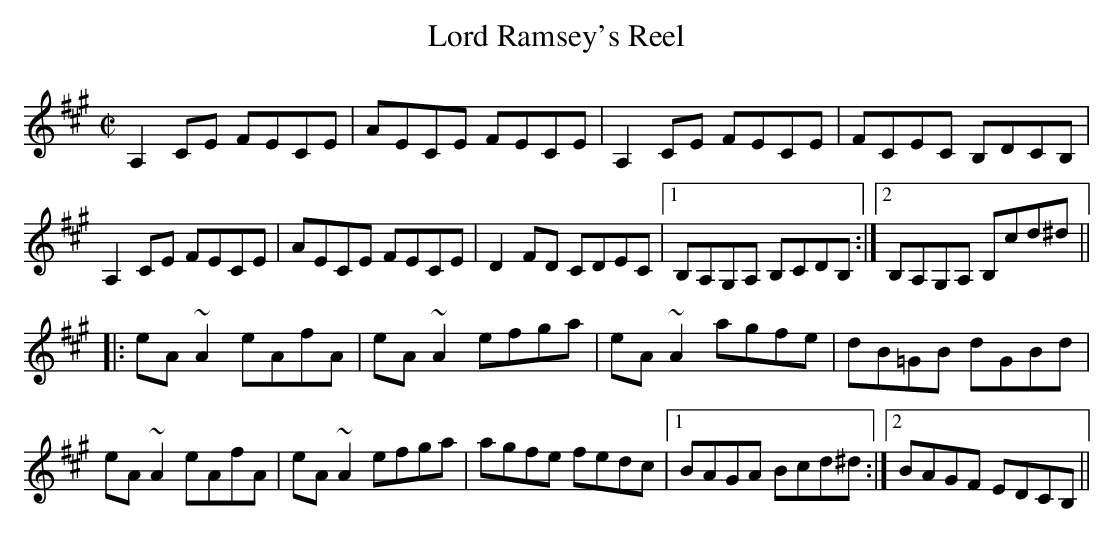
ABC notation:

X:1
T:Lord Ramsey's Reel
M:C|
K:A
A,2CE FECE|AECE FECE|A,2CE FECE|FCEC B,DCB,|
A,2CE FECE|AECE FECE|D2FD CDEC|1 B,A,G,A, B,CDB,:|2 B,A,G,A, B,cd^d||
|:eA~A2 eAfA|eA~A2 efga|eA~A2 agfe|dB=GB dGBd|
eA~A2 eAfA|eA~A2 efga|agfe fedc|1 BAGA Bcd^d:|2 BAGF EDCB,||
